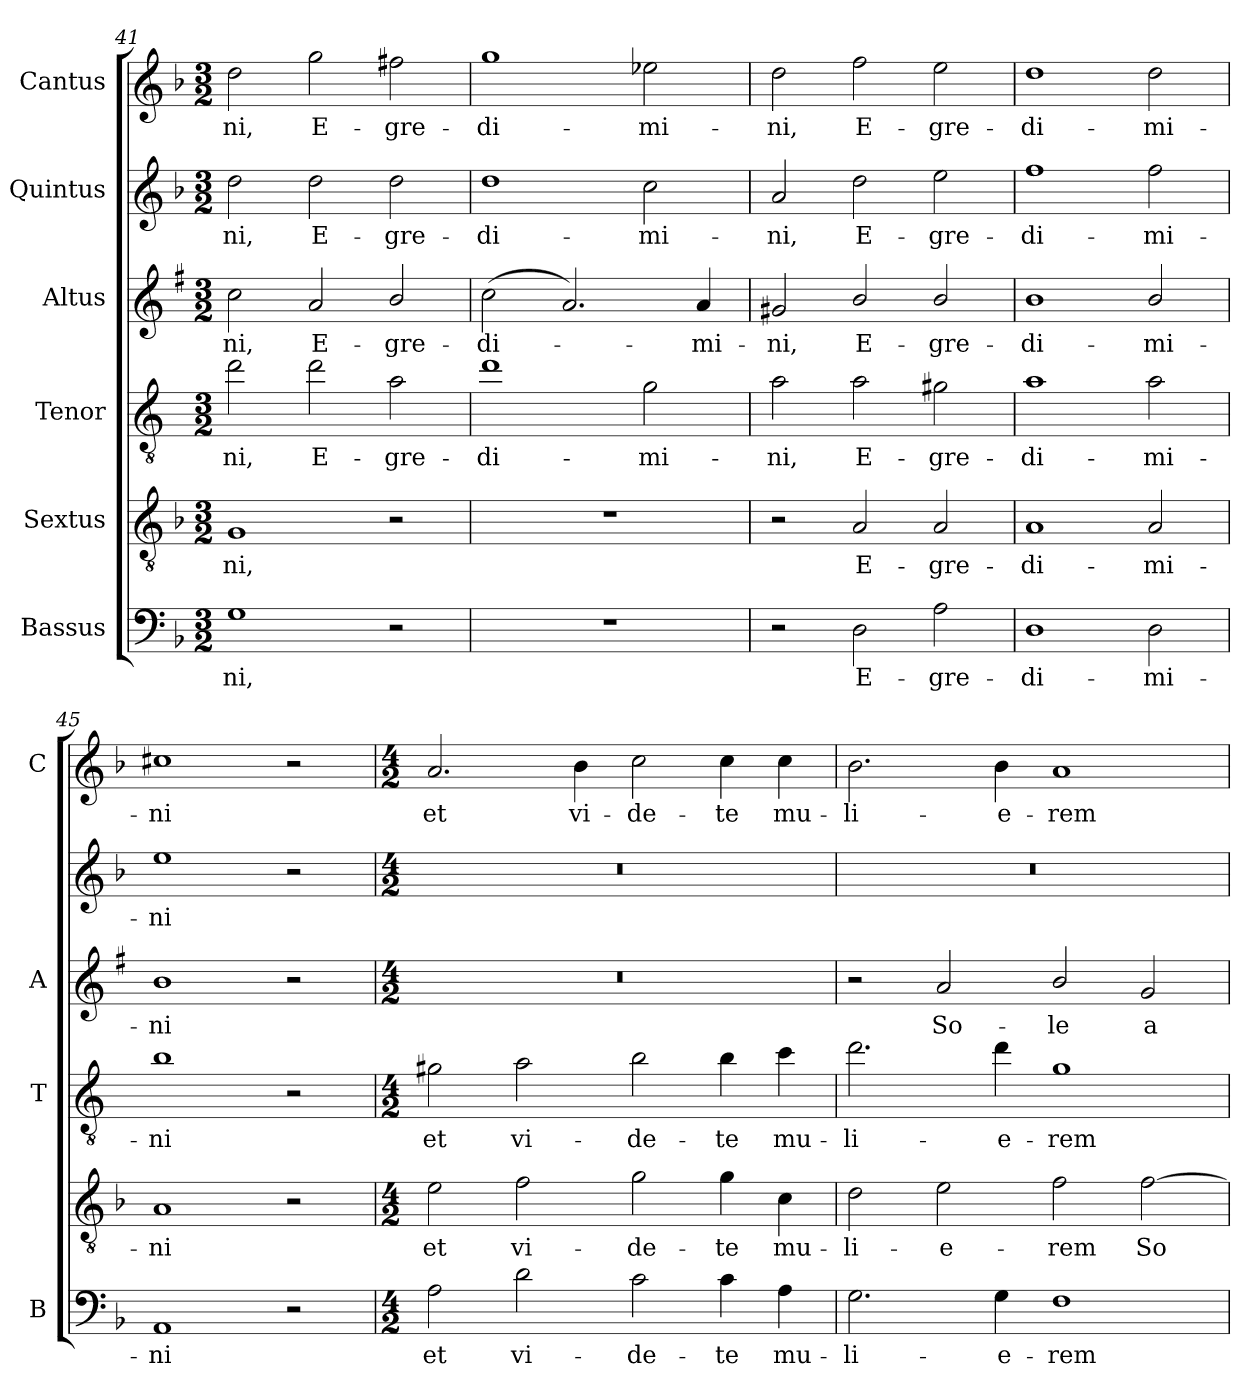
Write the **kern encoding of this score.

**kern	**text	**kern	**text	**kern	**text	**kern	**text	**kern	**text	**kern	**text
*part6	*part6	*part5	*part5	*part4	*part4	*part3	*part3	*part2	*part2	*part1	*part1
*staff6	*staff6	*staff5	*staff5	*staff4	*staff4	*staff3	*staff3	*staff2	*staff2	*staff1	*staff1
*I"Bassus	*	*I"Sextus	*	*I"Tenor	*	*I"Altus	*	*I"Quintus	*	*I"Cantus	*
*I'B	*	*	*	*I'T	*	*I'A	*	*	*	*I'C	*
*clefF4	*	*clefGv2	*	*clefGv2	*	*clefG2	*	*clefG2	*	*clefG2	*
*	*	*	*	*ITrd4c7	*	*ITrd1c2	*	*	*	*	*
*k[b-]	*	*k[b-]	*	*k[b-]	*	*k[b-]	*	*k[b-]	*	*k[b-]	*
*F:	*	*F:	*	*F:	*	*F:	*	*F:	*	*F:	*
*M3/2	*	*M3/2	*	*M3/2	*	*M3/2	*	*M3/2	*	*M3/2	*
=41	=41	=41	=41	=41	=41	=41	=41	=41	=41	=41	=41
!	!LO:LY:b	!	!LO:LY:b	!	!LO:LY:b	!	!LO:LY:b	!	!LO:LY:b	!	!LO:LY:b
1G	-ni,	1G	-ni,	2g\	-ni,	2b-\	-ni,	2dd\	-ni,	2dd\	-ni,
!	!	!	!	!	!LO:LY:b	!	!LO:LY:b	!	!LO:LY:b	!	!LO:LY:b
.	.	.	.	2g\	E-	2g/	E-	2dd\	E-	2gg\	E-
!	!	!	!	!	!LO:LY:b	!	!LO:LY:b	!	!LO:LY:b	!	!LO:LY:b
2r	.	2r	.	2d\	-gre-	2a/	-gre-	2dd\	-gre-	2ff#X\	-gre-
=42	=42	=42	=42	=42	=42	=42	=42	=42	=42	=42	=42
!	!	!	!	!	!LO:LY:b	!	!LO:LY:b	!	!LO:LY:b	!	!LO:LY:b
1.r	.	1.r	.	1g	-di-	(>2b-\	-di-	1dd	-di-	1gg	-di-
.	.	.	.	.	.	2.g/)	.	.	.	.	.
!	!	!	!	!	!LO:LY:b	!	!	!	!LO:LY:b	!	!LO:LY:b
.	.	.	.	2c\	-mi-	.	.	2cc\	-mi-	2ee-X\	-mi-
!	!	!	!	!	!	!	!LO:LY:b	!	!	!	!
.	.	.	.	.	.	4g/	-mi-	.	.	.	.
=43	=43	=43	=43	=43	=43	=43	=43	=43	=43	=43	=43
!	!	!	!	!	!LO:LY:b	!	!LO:LY:b	!	!LO:LY:b	!	!LO:LY:b
2r	.	2r	.	2d\	-ni,	2f#X/	-ni,	2a/	-ni,	2dd\	-ni,
!	!LO:LY:b	!	!LO:LY:b	!	!LO:LY:b	!	!LO:LY:b	!	!LO:LY:b	!	!LO:LY:b
2D\	E-	2A/	E-	2d\	E-	2a/	E-	2dd\	E-	2ff\	E-
!	!LO:LY:b	!	!LO:LY:b	!	!LO:LY:b	!	!LO:LY:b	!	!LO:LY:b	!	!LO:LY:b
2A\	-gre-	2A/	-gre-	2c#X\	-gre-	2a/	-gre-	2ee\	-gre-	2ee\	-gre-
!!LO:PB:g=z
=44	=44	=44	=44	=44	=44	=44	=44	=44	=44	=44	=44
!	!LO:LY:b	!	!LO:LY:b	!	!LO:LY:b	!	!LO:LY:b	!	!LO:LY:b	!	!LO:LY:b
1D	-di-	1A	-di-	1d	-di-	1a	-di-	1ff	-di-	1dd	-di-
!	!LO:LY:b	!	!LO:LY:b	!	!LO:LY:b	!	!LO:LY:b	!	!LO:LY:b	!	!LO:LY:b
2D\	-mi-	2A/	-mi-	2d\	-mi-	2a/	-mi-	2ff\	-mi-	2dd\	-mi-
=45	=45	=45	=45	=45	=45	=45	=45	=45	=45	=45	=45
!	!LO:LY:b	!	!LO:LY:b	!	!LO:LY:b	!	!LO:LY:b	!	!LO:LY:b	!	!LO:LY:b
1AA	-ni	1A	-ni	1e	-ni	1a	-ni	1ee	-ni	1cc#X	-ni
2r	.	2r	.	2r	.	2r	.	2r	.	2r	.
=46	=46	=46	=46	=46	=46	=46	=46	=46	=46	=46	=46
*M4/2	*	*M4/2	*	*M4/2	*	*M4/2	*	*M4/2	*	*M4/2	*
!	!LO:LY:b	!	!LO:LY:b	!	!LO:LY:b	!	!	!	!	!	!LO:LY:b
2A\	et	2e\	et	2c#X\	et	0r	.	0r	.	2.a/	et
!	!LO:LY:b	!	!LO:LY:b	!	!LO:LY:b	!	!	!	!	!	!
2d\	vi-	2f\	vi-	2d\	vi-	.	.	.	.	.	.
!	!	!	!	!	!	!	!	!	!	!	!LO:LY:b
.	.	.	.	.	.	.	.	.	.	4b-\	vi-
!	!LO:LY:b	!	!LO:LY:b	!	!LO:LY:b	!	!	!	!	!	!LO:LY:b
2c\	-de-	2g\	-de-	2e\	-de-	.	.	.	.	2cc\	-de-
!	!LO:LY:b	!	!LO:LY:b	!	!LO:LY:b	!	!	!	!	!	!LO:LY:b
4c\	-te	4g\	-te	4e\	-te	.	.	.	.	4cc\	-te
!	!LO:LY:b	!	!LO:LY:b	!	!LO:LY:b	!	!	!	!	!	!LO:LY:b
4A\	mu-	4c\	mu-	4f\	mu-	.	.	.	.	4cc\	mu-
=47	=47	=47	=47	=47	=47	=47	=47	=47	=47	=47	=47
!	!LO:LY:b	!	!LO:LY:b	!	!LO:LY:b	!	!	!	!	!	!LO:LY:b
2.G\	-li-	2d\	-li-	2.g\	-li-	2r	.	0r	.	2.b-\	-li-
!	!	!	!LO:LY:b	!	!	!	!LO:LY:b	!	!	!	!
.	.	2e\	-e-	.	.	2g/	So-	.	.	.	.
!	!LO:LY:b	!	!	!	!LO:LY:b	!	!	!	!	!	!LO:LY:b
4G\	-e-	.	.	4g\	-e-	.	.	.	.	4b-\	-e-
!	!LO:LY:b	!	!LO:LY:b	!	!LO:LY:b	!	!LO:LY:b	!	!	!	!LO:LY:b
1F	-rem	2f\	-rem	1c	-rem	2a/	-le	.	.	1a	-rem
!	!	!	!LO:LY:b	!	!	!	!LO:LY:b	!	!	!	!
.	.	[2f\	So-	.	.	2f/	a-	.	.	.	.
=	=	=	=	=	=	=	=	=	=	=	=
*-	*-	*-	*-	*-	*-	*-	*-	*-	*-	*-	*-
